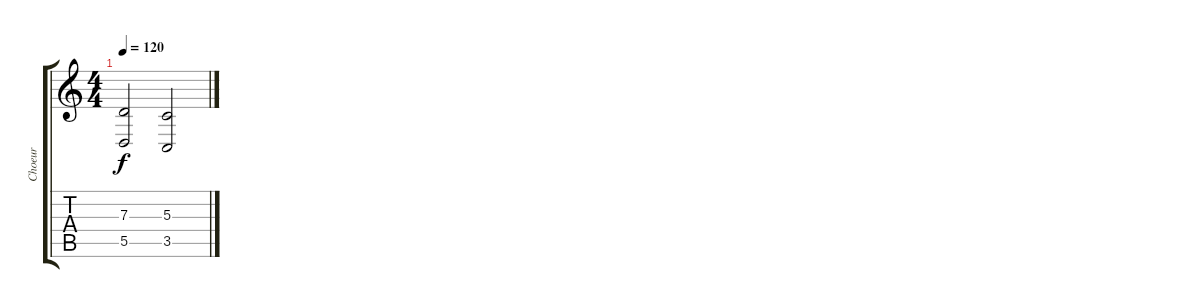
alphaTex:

\track ("Choeur" "Choeur") {instrument choiraahs}
\staff {score tabs}
\tuning (E4 B3 G3 D3 A2 E2) {hide}
\ts (4 4)
\tempo 120
\clef g2
\ks c
(7.3 5.5).2{dy f} (5.3 3.5).2
